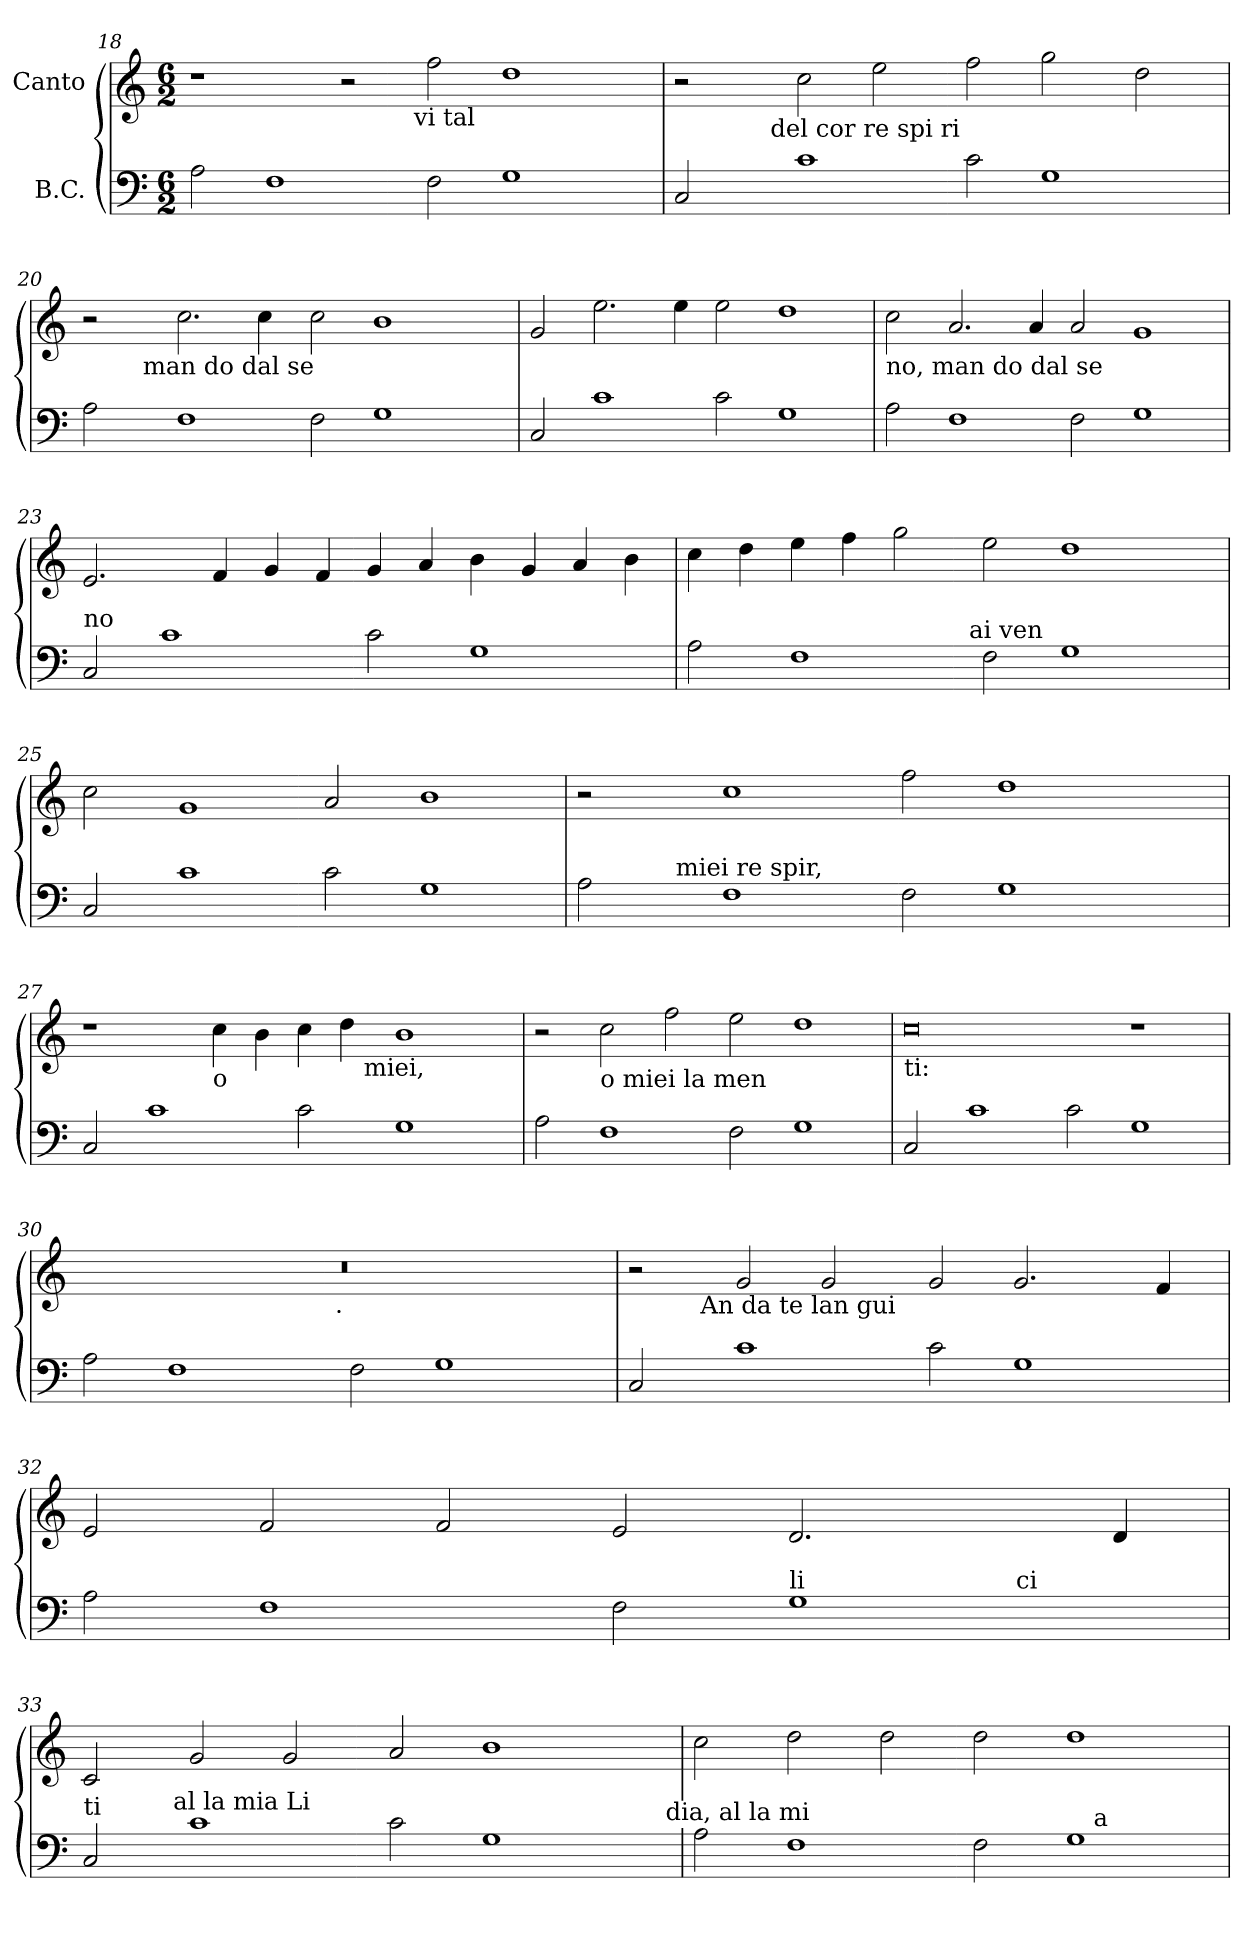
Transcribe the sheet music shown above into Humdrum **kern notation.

**kern	**kern
*part2	*part1
*staff2	*staff1
*I"B.C.	*I"Canto
*clefF4	*clefG2
*k[]	*k[]
*C:	*C:
*M6/2	*M6/2
=18	=18
*	*^
2A\	1r	1ryy
1F	.	.
.	2r	4...ryy
!	!	!LO:TX:b:t=vi tal
.	.	1ryy
2F\	2ff\	.
1G	1dd	.
.	.	2ryy
.	.	32ryy
!!LO:LB:g=z	!!
=19	=19	=19
2C/	2r	4ryy
.	.	8ryy
.	.	32ryy
!	!	!LO:TX:b:t=del cor re spi ri
.	.	1ryy
1c	2cc\	.
.	2ee\	.
.	.	1ryy
2c\	2ff\	.
1G	2gg\	.
.	.	2ryy
.	2dd\	.
.	.	16.ryy
=20	=20	=20
2A\	2r	4ryy
.	.	16ryy
!	!	!LO:TX:b:t=man do dal se
.	.	1ryy
1F	2.cc\	.
.	4cc\	.
.	.	1ryy
2F\	2cc\	.
1G	1b	.
.	.	2ryy
.	.	8.ryy
=21	=21	=21
!	!LO:TX:b:t=no, man do dal se	!
*	*v	*v
2C/	2g/
1c	2.ee\
.	4ee\
2c\	2ee\
1G	1dd
=22	=22
!	!LO:TX:b:t=no, man do dal se
2A\	2cc\
1F	2.a/
.	4a/
2F\	2a/
1G	1g
!!LO:LB:g=z
=23	=23
!LO:TX:a:t=no	!
2C/	2.e/
1c	.
.	4f/
.	4g/
.	4f/
2c\	4g/
.	4a/
1G	4b\
.	4g/
.	4a/
.	4b\
=24	=24
*^	*
2A\	1ryy	4cc\
.	.	4dd\
1F	.	4ee\
.	.	4ff\
.	4...ryy	2gg\
!	!LO:TX:a:t=ai ven	!
.	1ryy	.
2F\	.	2ee\
1G	.	1dd
.	2ryy	.
.	32ryy	.
=25	=25	=25
!LO:TX:a:t=ti. Miei so spir,	!	!
*v	*v	*
2C/	2cc\
1c	1g
2c\	2a/
1G	1b
=26	=26
*^	*
2A\	4ryy	2r
.	16.ryy	.
!	!LO:TX:a:t=miei re spir,	!
.	1ryy	.
1F	.	1cc
.	1ryy	.
2F\	.	2ff\
1G	.	1dd
.	2ryy	.
.	8ryy	.
.	32ryy	.
*v	*v	*
!!LO:PB:g=z
=27	=27
*	*^
2C/	1r	1ryy
1c	.	.
!	!LO:TX:b:t=o	!
.	4cc\	2ryy
.	4b\	.
2c\	4cc\	4ryy
.	4dd\	16.ryy
!	!	!LO:TX:b:t=miei,
.	.	1ryy
1G	1b	.
.	.	8ryy
.	.	32ryy
*	*v	*v
=28	=28
2A\	2r
!	!LO:TX:b:t=o miei la men
1F	2cc\
.	2ff\
2F\	2ee\
1G	1dd
=29	=29
!	!LO:TX:b:t=ti&colon;
2C/	0cc
1c	.
2c\	.
1G	1r
=30	=30
*	*^
2A\	0.r	1ryy
1F	.	.
.	.	4...ryy
!	!	!LO:TX:b:t=.
.	.	1ryy
2F\	.	.
1G	.	.
.	.	2ryy
.	.	32ryy
=31	=31	=31
2C/	2r	4.ryy
!	!	!LO:TX:b:t=An da te lan gui
.	.	1ryy
1c	2g/	.
.	2g/	.
.	.	1ryy
2c\	2g/	.
1G	2.g/	.
.	.	2ryy
.	4f/	.
.	.	8ryy
!!LO:LB:g=z
=32	=32	=32
!LO:TX:a:t=di nel duol so	!	!
*^	*v	*v
2A\	1ryy	2e/
1F	.	2f/
.	1ryy	2f/
2F\	.	2e/
!LO:TX:a:t=li	!	!
1G	2ryy	2.d/
.	16ryy	.
!	!LO:TX:a:t=ci	!
.	4..ryy	.
.	.	4d/
=33	=33	=33
!LO:TX:a:t=ti	!	!
2C/	4...ryy	2c/
!	!LO:TX:a:t=al la mia Li	!
.	1ryy	.
1c	.	2g/
.	.	2g/
.	1ryy	.
2c\	.	2a/
1G	.	1b
.	2ryy	.
!	!LO:TX:a:t=dia, al la mi	!
.	32ryy	.
=34	=34	=34
2A\	1ryy	2cc\
1F	.	2dd\
.	1ryy	2dd\
2F\	.	2dd\
1G	16ryy	1dd
!	!LO:TX:a:t=a	!
.	2...ryy	.
*v	*v	*
=	=
*-	*-
